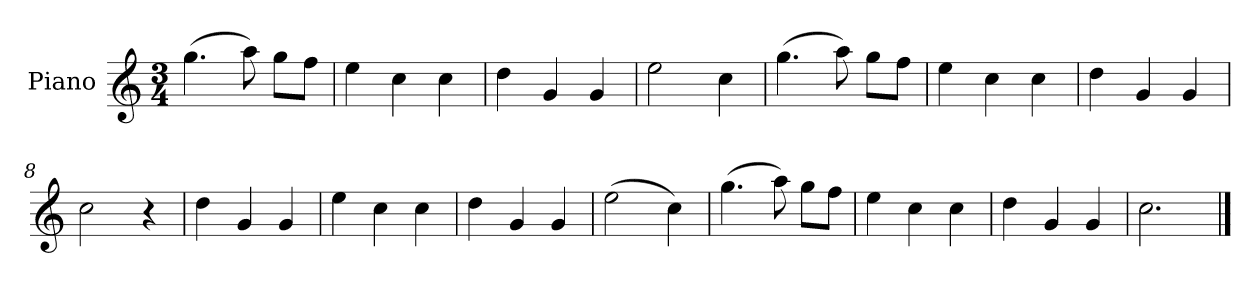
**kern
*part1
*staff1
*I"Piano
*I'Pno.
*clefG2
*k[]
*M3/4
=1
(>4.gg\
8aa\)
8gg\L
8ff\J
=2
4ee\
4cc\
4cc\
=3
4dd\
4g/
4g/
=4
2ee\
4cc\
=5
(>4.gg\
8aa\)
8gg\L
8ff\J
!!LO:LB:g=z
=6
4ee\
4cc\
4cc\
=7
4dd\
4g/
4g/
=8
2cc\
4r
=9
4dd\
4g/
4g/
=10
4ee\
4cc\
4cc\
=11
4dd\
4g/
4g/
!!LO:LB:g=z
=12
(>2ee\
4cc\)
=13
(>4.gg\
8aa\)
8gg\L
8ff\J
=14
4ee\
4cc\
4cc\
=15
4dd\
4g/
4g/
=16
2.cc\
==
*-
